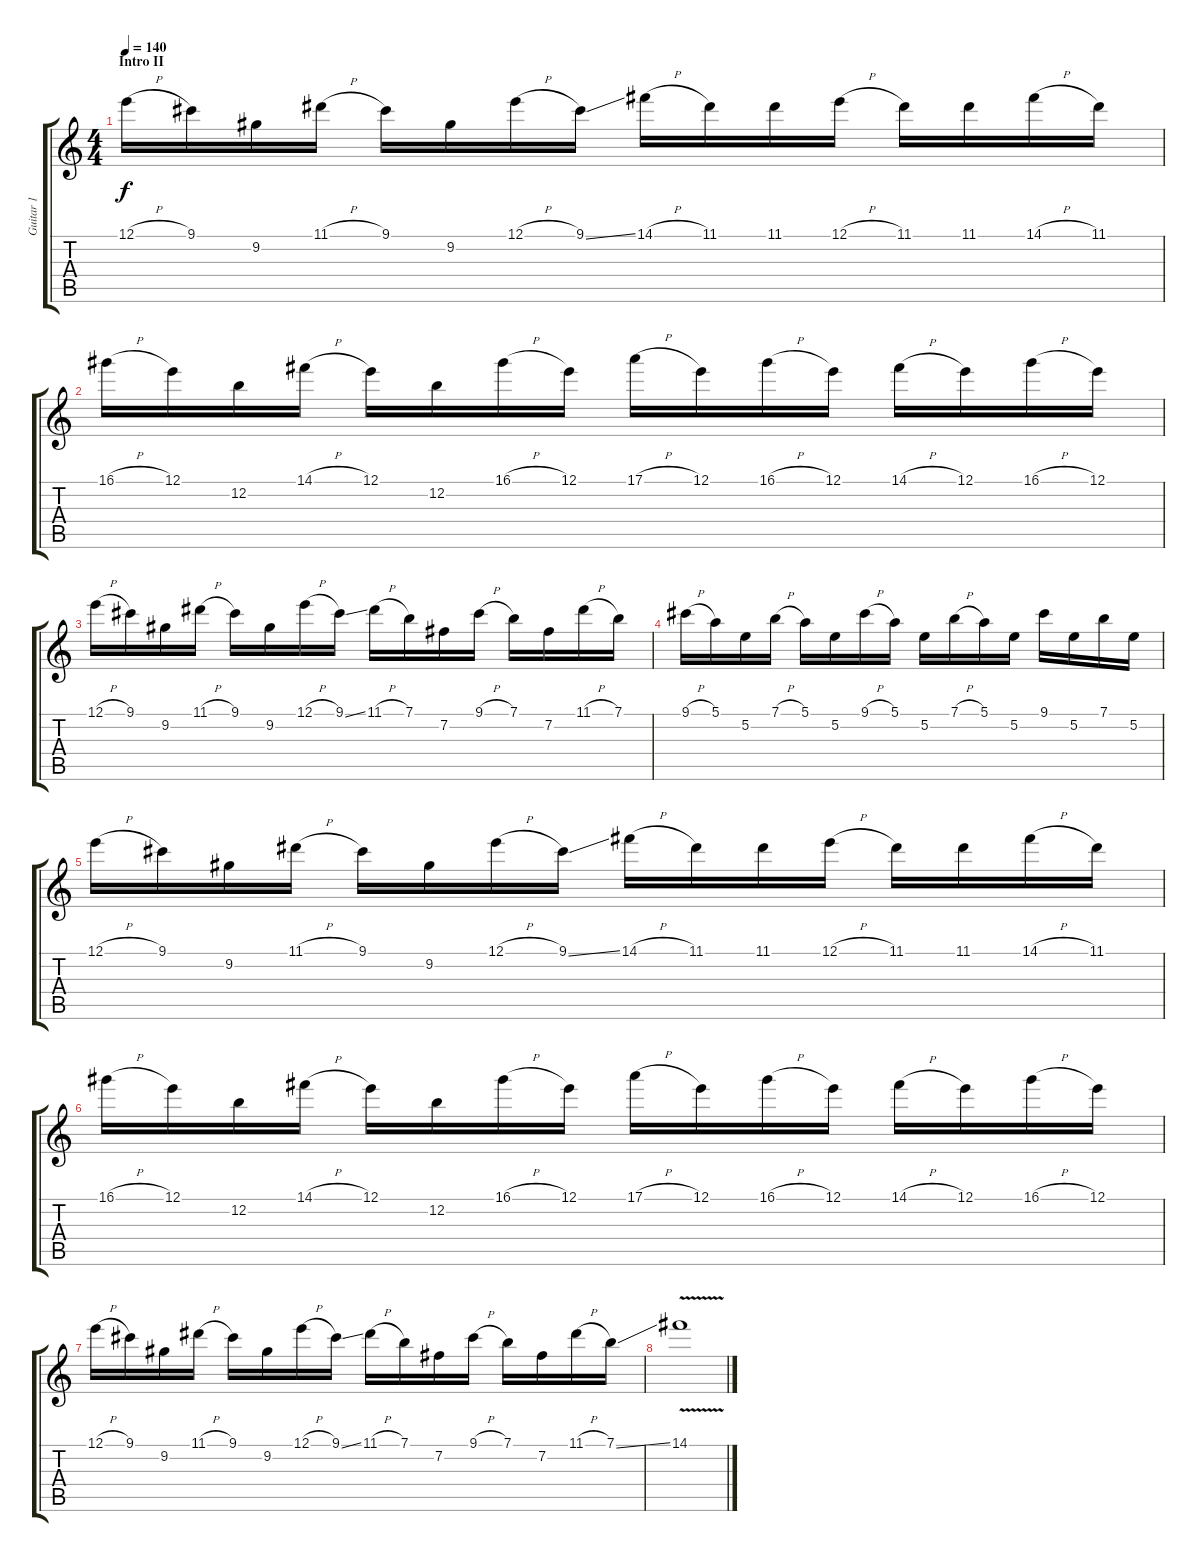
\track ("Guitar 1" "Guitar 1") {instrument overdrivenguitar}
\staff {score tabs}
\tuning (E4 B3 G3 D3 A2 E2) {hide}
\ts (4 4)
\section ("" "Intro II")
\tempo 140
\clef g2
\ks c
12.1{h}.16{dy f} 9.1.16 9.2.16 11.1{h}.16 9.1.16 9.2.16 12.1{h}.16 9.1{ss}.16 14.1{h}.16 11.1.16 11.1.16 12.1{h}.16 11.1.16 11.1.16 14.1{h}.16 11.1.16 |
16.1{h}.16 12.1.16 12.2.16 14.1{h}.16 12.1.16 12.2.16 16.1{h}.16 12.1.16 17.1{h}.16 12.1.16 16.1{h}.16 12.1.16 14.1{h}.16 12.1.16 16.1{h}.16 12.1.16 |
12.1{h}.16 9.1.16 9.2.16 11.1{h}.16 9.1.16 9.2.16 12.1{h}.16 9.1{ss}.16 11.1{h}.16 7.1.16 7.2.16 9.1{h}.16 7.1.16 7.2.16 11.1{h}.16 7.1.16 |
9.1{h}.16 5.1.16 5.2.16 7.1{h}.16 5.1.16 5.2.16 9.1{h}.16 5.1.16 5.2.16 7.1{h}.16 5.1.16 5.2.16 9.1.16 5.2.16 7.1.16 5.2.16 |
12.1{h}.16 9.1.16 9.2.16 11.1{h}.16 9.1.16 9.2.16 12.1{h}.16 9.1{ss}.16 14.1{h}.16 11.1.16 11.1.16 12.1{h}.16 11.1.16 11.1.16 14.1{h}.16 11.1.16 |
16.1{h}.16 12.1.16 12.2.16 14.1{h}.16 12.1.16 12.2.16 16.1{h}.16 12.1.16 17.1{h}.16 12.1.16 16.1{h}.16 12.1.16 14.1{h}.16 12.1.16 16.1{h}.16 12.1.16 |
12.1{h}.16 9.1.16 9.2.16 11.1{h}.16 9.1.16 9.2.16 12.1{h}.16 9.1{ss}.16 11.1{h}.16 7.1.16 7.2.16 9.1{h}.16 7.1.16 7.2.16 11.1{h}.16 7.1{ss}.16 |
14.1{v}.1
